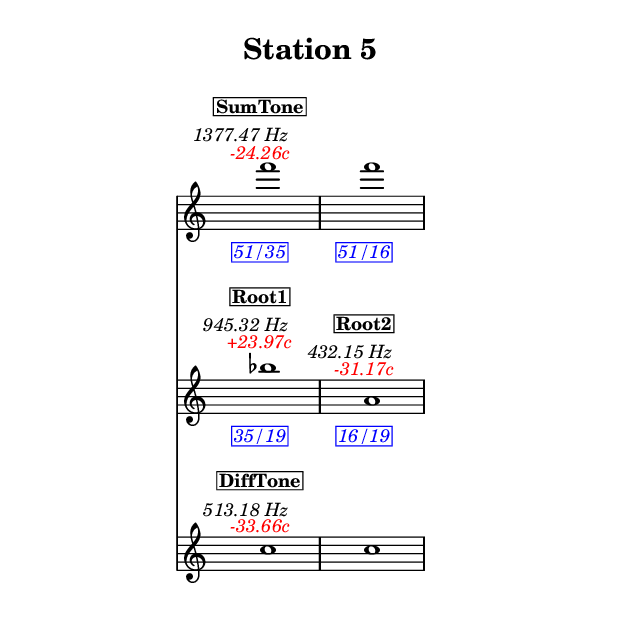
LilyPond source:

\version "2.20.0"
\language "english"

#(set-default-paper-size "a6" 'portrait)
#(set-global-staff-size 16)

\header {
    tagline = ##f
    title = \markup {
        \pad-around
            #3
            "Station 5"
        }
}

\layout {
    indent = #25
}

\paper {
    systems-per-page = 1
}

\score {
    \new Score
    <<
        \new Staff
        \with
        {
            \remove Time_signature_engraver
        }
        {
            \clef "treble"
            f'''1
            - \tweak color #red
            ^ \markup {
                \halign
                    #0
                    \italic
                        {
                            -24.26c
                        }
                }
            ^ \markup {
                \halign
                    #1
                    \italic
                        {
                            1377.47
                            Hz
                        }
                }
            ^ \markup {
                \pad-around
                    #1
                    \box
                        \vcenter
                            \halign
                                #0
                                \bold
                                    {
                                        SumTone
                                    }
                }
            - \tweak color #blue
            _ \markup {
                \pad-around
                    #1
                    \box
                        \halign
                            #0
                            \italic
                                {
                                    51/35
                                }
                }
            \override Score.NonMusicalPaperColumn.padding = #5
            \clef "treble"
            f'''1
            - \tweak color #blue
            _ \markup {
                \pad-around
                    #1
                    \box
                        \halign
                            #0
                            \italic
                                {
                                    51/16
                                }
                }
        }
        \new Staff
        \with
        {
            \remove Time_signature_engraver
        }
        {
            \clef "treble"
            bf''1
            - \tweak color #red
            ^ \markup {
                \halign
                    #0
                    \italic
                        {
                            +23.97c
                        }
                }
            ^ \markup {
                \halign
                    #1
                    \italic
                        {
                            945.32
                            Hz
                        }
                }
            ^ \markup {
                \pad-around
                    #1
                    \box
                        \vcenter
                            \halign
                                #0
                                \bold
                                    {
                                        Root1
                                    }
                }
            - \tweak color #blue
            _ \markup {
                \pad-around
                    #1
                    \box
                        \halign
                            #0
                            \italic
                                {
                                    35/19
                                }
                }
            \clef "treble"
            a'1
            - \tweak color #red
            ^ \markup {
                \halign
                    #0
                    \italic
                        {
                            -31.17c
                        }
                }
            ^ \markup {
                \halign
                    #1
                    \italic
                        {
                            432.15
                            Hz
                        }
                }
            ^ \markup {
                \pad-around
                    #1
                    \box
                        \vcenter
                            \halign
                                #0
                                \bold
                                    {
                                        Root2
                                    }
                }
            - \tweak color #blue
            _ \markup {
                \pad-around
                    #1
                    \box
                        \halign
                            #0
                            \italic
                                {
                                    16/19
                                }
                }
        }
        \new Staff
        \with
        {
            \remove Time_signature_engraver
        }
        {
            \clef "treble"
            c''1
            - \tweak color #red
            ^ \markup {
                \halign
                    #0
                    \italic
                        {
                            -33.66c
                        }
                }
            ^ \markup {
                \halign
                    #1
                    \italic
                        {
                            513.18
                            Hz
                        }
                }
            ^ \markup {
                \pad-around
                    #1
                    \box
                        \vcenter
                            \halign
                                #0
                                \bold
                                    {
                                        DiffTone
                                    }
                }
            \clef "treble"
            c''1
        }
    >>
}